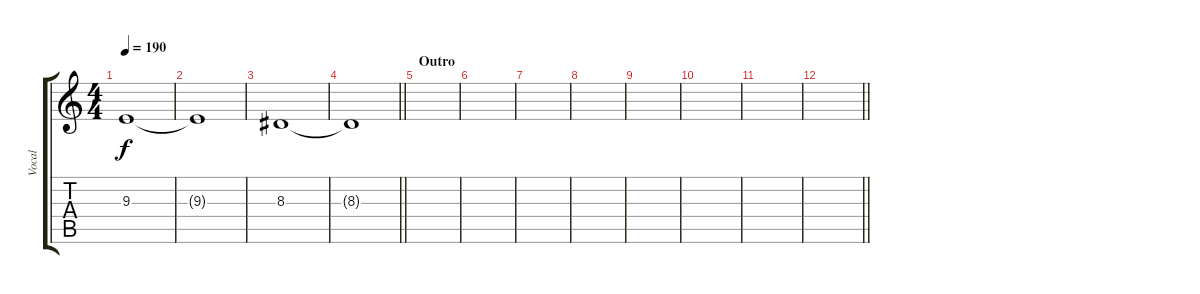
\track ("Vocal" "Vocal") {instrument stringensemble1}
\staff {score tabs}
\tuning (E4 B3 G3 D3 A2 E2) {hide}
\ts (4 4)
\tempo 190
\clef g2
\ks c
9.3.1{dy f} |
9.3{t}.1 |
8.3.1 |
\barLineRight lightlight
8.3{t}.1 |
\section ("" "Outro")
|
|
|
|
|
|
|
\barLineRight lightlight
